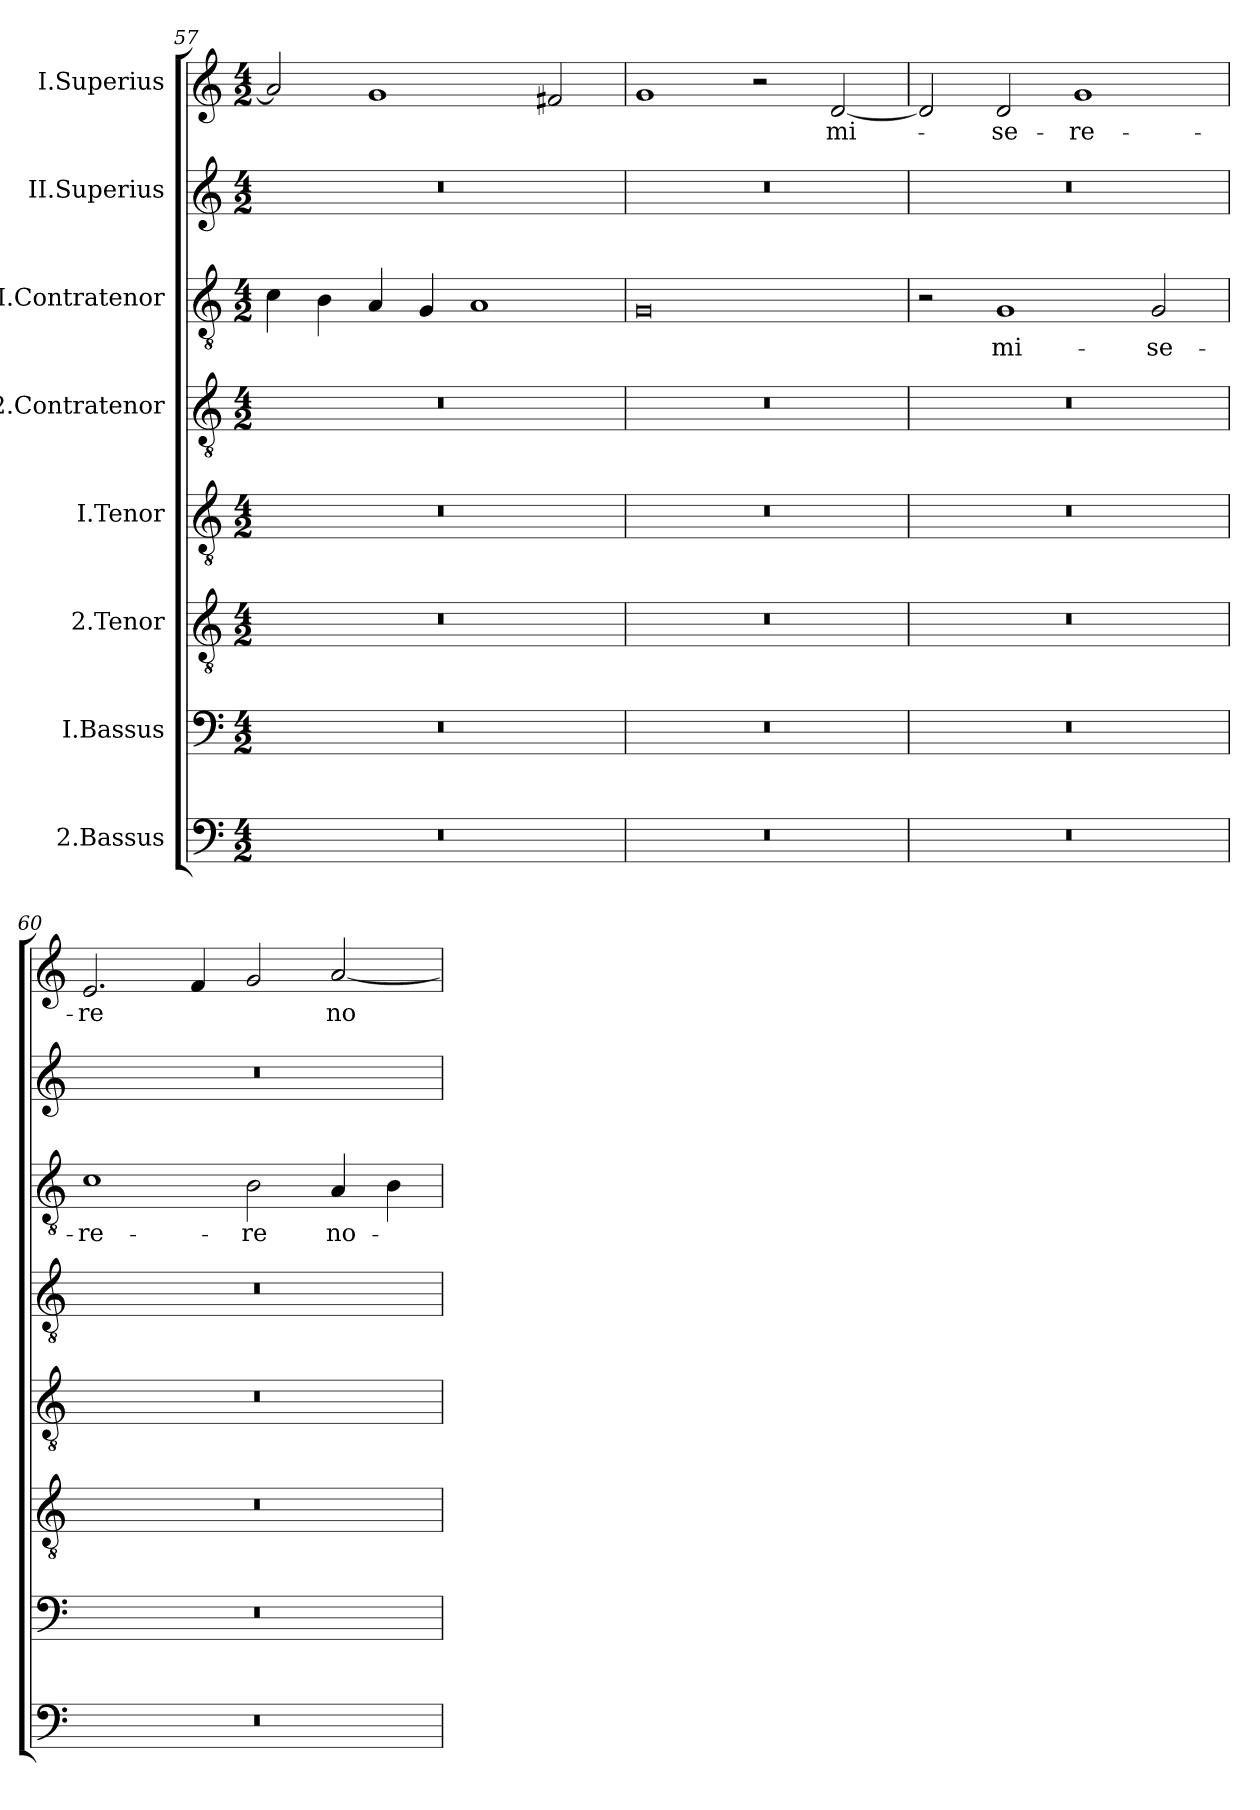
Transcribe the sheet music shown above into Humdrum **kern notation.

**kern	**kern	**kern	**kern	**kern	**kern	**text	**kern	**kern	**text
*part8	*part7	*part6	*part5	*part4	*part3	*part3	*part2	*part1	*part1
*staff8	*staff7	*staff6	*staff5	*staff4	*staff3	*staff3	*staff2	*staff1	*staff1
*I"2.Bassus	*I"I.Bassus	*I"2.Tenor	*I"I.Tenor	*I"2.Contratenor	*I"I.Contratenor	*	*I"II.Superius	*I"I.Superius	*
*clefF4	*clefF4	*clefGv2	*clefGv2	*clefGv2	*clefGv2	*	*clefG2	*clefG2	*
*k[]	*k[]	*k[]	*k[]	*k[]	*k[]	*	*k[]	*k[]	*
*M4/2	*M4/2	*M4/2	*M4/2	*M4/2	*M4/2	*	*M4/2	*M4/2	*
=57	=57	=57	=57	=57	=57	=57	=57	=57	=57
0r	0r	0r	0r	0r	4c\	.	0r	2a/]	.
.	.	.	.	.	4B\	.	.	.	.
.	.	.	.	.	4A/	.	.	1g/	.
.	.	.	.	.	4G/	.	.	.	.
.	.	.	.	.	1A/	.	.	.	.
.	.	.	.	.	.	.	.	2f#X/	.
=58	=58	=58	=58	=58	=58	=58	=58	=58	=58
0r	0r	0r	0r	0r	0G/	.	0r	1g/	.
.	.	.	.	.	.	.	.	2r	.
.	.	.	.	.	.	.	.	[2d/	mi-
=59	=59	=59	=59	=59	=59	=59	=59	=59	=59
0r	0r	0r	0r	0r	2r	.	0r	2d/]	.
.	.	.	.	.	1G/	mi-	.	2d/	-se-
.	.	.	.	.	.	.	.	1g/	-re-
.	.	.	.	.	2G/	-se-	.	.	.
=60	=60	=60	=60	=60	=60	=60	=60	=60	=60
0r	0r	0r	0r	0r	1c\	-re-	0r	2.e/	-re
.	.	.	.	.	.	.	.	4f/	.
.	.	.	.	.	2B\	-re	.	2g/	.
.	.	.	.	.	4A/	no-	.	[2a/	no-
.	.	.	.	.	4B\	.	.	.	.
=	=	=	=	=	=	=	=	=	=
*-	*-	*-	*-	*-	*-	*-	*-	*-	*-
